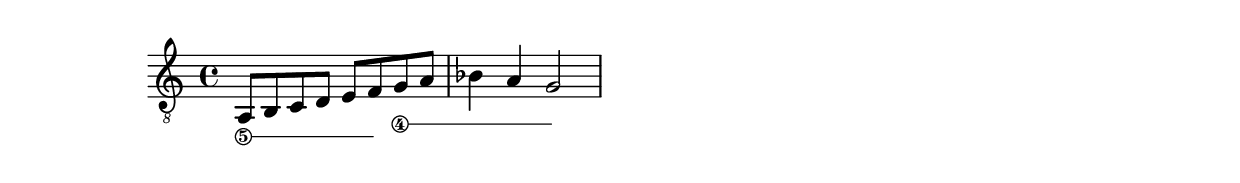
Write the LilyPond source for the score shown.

%% DO NOT EDIT this file manually; it was automatically
%% generated from the LilyPond Snippet Repository
%% (http://lsr.di.unimi.it).
%%
%% Make any changes in the LSR itself, or in
%% `Documentation/snippets/new/`, then run
%% `scripts/auxiliar/makelsr.pl`.
%%
%% This file is in the public domain.

\version "2.24.0"

\header {
  lsrtags = "editorial-annotations, fretted-strings, scheme-language, text, tweaks-and-overrides"

  texidoc = "
Make an extender line for string number indications, showing that a
series of notes is supposed to be played all on the same string.
"

  doctitle = "String number extender lines"
} % begin verbatim


stringNumberSpanner =
  #(define-music-function (StringNumber) (string?)
    #{
      \override TextSpanner.style = #'solid
      \override TextSpanner.font-size = #-5
      \override TextSpanner.bound-details.left.stencil-align-dir-y = #CENTER
      \override TextSpanner.bound-details.left.text =
        \markup { \circle \number $StringNumber }
    #})


\relative c {
  \clef "treble_8"
  \stringNumberSpanner "5"
  \textSpannerDown
  a8\startTextSpan
  b c d e f\stopTextSpan
  \stringNumberSpanner "4"
  g\startTextSpan a
  bes4 a g2\stopTextSpan
}
